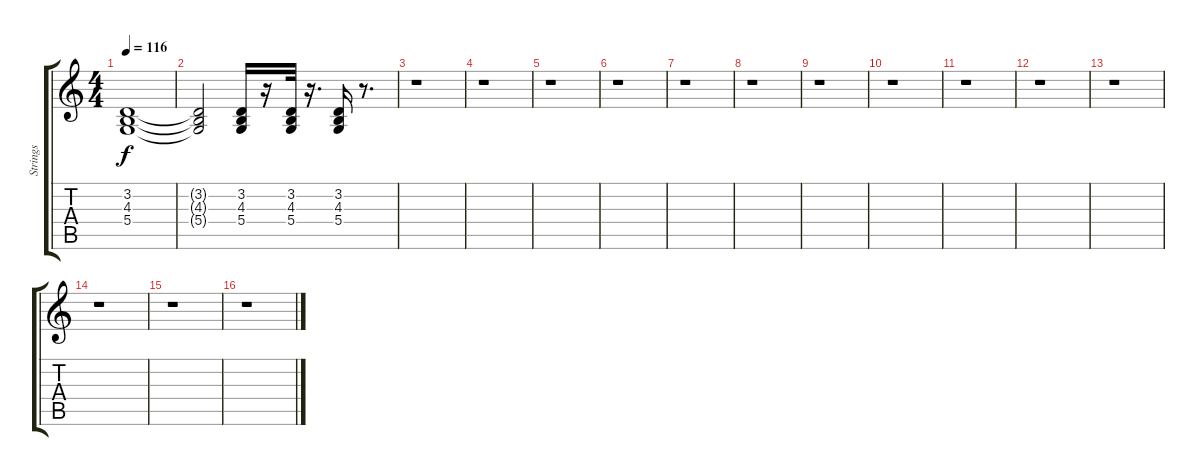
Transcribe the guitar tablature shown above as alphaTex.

\track ("Strings" "Strings") {instrument stringensemble1}
\staff {score tabs}
\tuning (E4 B3 G3 D3 A2 E2) {hide}
\ts (4 4)
\tempo 116
\clef g2
\ks c
(3.2 4.3 5.4).1{dy f} |
(3.2{t} 4.3{t} 5.4{t}).2 (3.2 4.3 5.4).16 r.16 (3.2 4.3 5.4).32 r.16{d} (3.2 4.3 5.4).16 r.8{d} |
r.1 |
r.1 |
r.1 |
r.1 |
r.1 |
r.1 |
r.1 |
r.1 |
r.1 |
r.1 |
r.1 |
r.1 |
r.1 |
r.1
